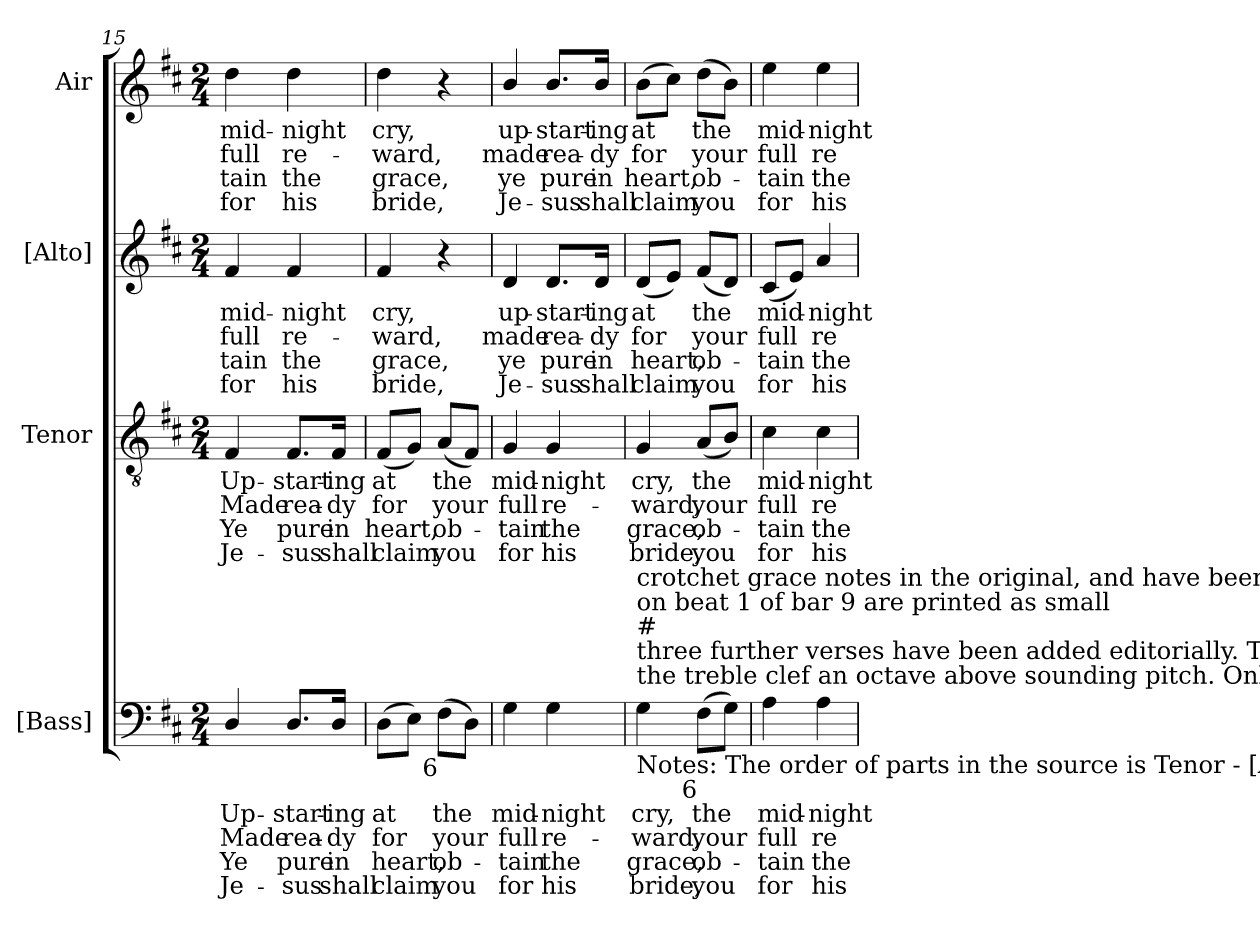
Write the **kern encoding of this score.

**kern	**text	**text	**text	**text	**kern	**text	**text	**text	**text	**kern	**text	**text	**text	**text	**kern	**text	**text	**text	**text
*part4	*part4	*part4	*part4	*part4	*part3	*part3	*part3	*part3	*part3	*part2	*part2	*part2	*part2	*part2	*part1	*part1	*part1	*part1	*part1
*staff4	*staff4	*staff4	*staff4	*staff4	*staff3	*staff3	*staff3	*staff3	*staff3	*staff2	*staff2	*staff2	*staff2	*staff2	*staff1	*staff1	*staff1	*staff1	*staff1
*I"[Bass]	*	*	*	*	*I"Tenor	*	*	*	*	*I"[Alto]	*	*	*	*	*I"Air	*	*	*	*
*I'B.	*	*	*	*	*I'T.	*	*	*	*	*I'A.	*	*	*	*	*	*	*	*	*
*clefF4	*	*	*	*	*clefGv2	*	*	*	*	*clefG2	*	*	*	*	*clefG2	*	*	*	*
*	*	*	*	*	*ITrd7c12	*	*	*	*	*	*	*	*	*	*	*	*	*	*
*k[f#c#]	*	*	*	*	*k[f#c#]	*	*	*	*	*k[f#c#]	*	*	*	*	*k[f#c#]	*	*	*	*
*D:	*	*	*	*	*D:	*	*	*	*	*D:	*	*	*	*	*D:	*	*	*	*
*M2/4	*	*	*	*	*M2/4	*	*	*	*	*M2/4	*	*	*	*	*M2/4	*	*	*	*
=15	=15	=15	=15	=15	=15	=15	=15	=15	=15	=15	=15	=15	=15	=15	=15	=15	=15	=15	=15
!	!LO:LY:b:color=#000000	!LO:LY:b:color=#000000	!LO:LY:b:color=#000000	!LO:LY:b:color=#000000	!	!	!	!	!	!	!	!	!	!	!	!	!	!	!
!	!	!	!	!	!	!LO:LY:b:color=#000000	!LO:LY:b:color=#000000	!LO:LY:b:color=#000000	!LO:LY:b:color=#000000	!	!	!	!	!	!	!	!	!	!
!	!	!	!	!	!	!	!	!	!	!	!LO:LY:b:color=#000000	!LO:LY:b:color=#000000	!LO:LY:b:color=#000000	!LO:LY:b:color=#000000	!	!	!	!	!
!	!	!	!	!	!	!	!	!	!	!	!	!	!	!	!	!LO:LY:b:color=#000000	!LO:LY:b:color=#000000	!LO:LY:b:color=#000000	!LO:LY:b:color=#000000
4Di/	Up-	Made	Ye	Je-	4FF#i/	Up-	Made	Ye	Je-	4f#i/	mid-	full	tain	for	4ddi\	mid-	full	tain	for
!	!LO:LY:b:color=#000000	!LO:LY:b:color=#000000	!LO:LY:b:color=#000000	!LO:LY:b:color=#000000	!	!	!	!	!	!	!	!	!	!	!	!	!	!	!
!	!	!	!	!	!	!LO:LY:b:color=#000000	!LO:LY:b:color=#000000	!LO:LY:b:color=#000000	!LO:LY:b:color=#000000	!	!	!	!	!	!	!	!	!	!
!	!	!	!	!	!	!	!	!	!	!	!LO:LY:b:color=#000000	!LO:LY:b:color=#000000	!LO:LY:b:color=#000000	!LO:LY:b:color=#000000	!	!	!	!	!
!	!	!	!	!	!	!	!	!	!	!	!	!	!	!	!	!LO:LY:b:color=#000000	!LO:LY:b:color=#000000	!LO:LY:b:color=#000000	!LO:LY:b:color=#000000
8.Di/L	-start-	rea-	-pure	sus	8.FF#i/L	-start-	rea-	-pure	sus	4f#i/	-night	re-	the	his	4ddi\	-night	re-	the	his
!	!LO:LY:b:color=#000000	!LO:LY:b:color=#000000	!LO:LY:b:color=#000000	!LO:LY:b:color=#000000	!	!	!	!	!	!	!	!	!	!	!	!	!	!	!
!	!	!	!	!	!	!LO:LY:b:color=#000000	!LO:LY:b:color=#000000	!LO:LY:b:color=#000000	!LO:LY:b:color=#000000	!	!	!	!	!	!	!	!	!	!
16Di/Jk	-ing	-dy	in	shall	16FF#i/Jk	-ing	-dy	in	shall	.	.	.	.	.	.	.	.	.	.
=16	=16	=16	=16	=16	=16	=16	=16	=16	=16	=16	=16	=16	=16	=16	=16	=16	=16	=16	=16
!	!LO:LY:b:color=#000000	!LO:LY:b:color=#000000	!LO:LY:b:color=#000000	!LO:LY:b:color=#000000	!	!	!	!	!	!	!	!	!	!	!	!	!	!	!
!	!	!	!	!	!	!LO:LY:b:color=#000000	!LO:LY:b:color=#000000	!LO:LY:b:color=#000000	!LO:LY:b:color=#000000	!	!	!	!	!	!	!	!	!	!
!	!	!	!	!	!	!	!	!	!	!	!LO:LY:b:color=#000000	!LO:LY:b:color=#000000	!LO:LY:b:color=#000000	!LO:LY:b:color=#000000	!	!	!	!	!
!	!	!	!	!	!	!	!	!	!	!	!	!	!	!	!	!LO:LY:b:color=#000000	!LO:LY:b:color=#000000	!LO:LY:b:color=#000000	!LO:LY:b:color=#000000
(8Di\L	at	for	heart,	claim	(8FF#i/L	at	for	heart,	claim	4f#i/	cry,	-ward,	grace,	bride,	4ddi\	cry,	-ward,	grace,	bride,
8Ei\J)	.	.	.	.	8GGi/J)	.	.	.	.	.	.	.	.	.	.	.	.	.	.
!	!LO:LY:b:color=#000000	!LO:LY:b:color=#000000	!LO:LY:b:color=#000000	!LO:LY:b:color=#000000	!	!	!	!	!	!	!	!	!	!	!	!	!	!	!
!LO:TX:b:rj:t=6	!	!	!	!	!	!	!	!	!	!	!	!	!	!	!	!	!	!	!
!	!	!	!	!	!	!LO:LY:b:color=#000000	!LO:LY:b:color=#000000	!LO:LY:b:color=#000000	!LO:LY:b:color=#000000	!	!	!	!	!	!	!	!	!	!
(8F#i\L	the	your	ob-	-you	(8AAi/L	the	your	ob-	-you	4r	.	.	.	.	4r	.	.	.	.
8Di\J)	.	.	.	.	8FF#i/J)	.	.	.	.	.	.	.	.	.	.	.	.	.	.
=17	=17	=17	=17	=17	=17	=17	=17	=17	=17	=17	=17	=17	=17	=17	=17	=17	=17	=17	=17
!	!LO:LY:b:color=#000000	!LO:LY:b:color=#000000	!LO:LY:b:color=#000000	!LO:LY:b:color=#000000	!	!	!	!	!	!	!	!	!	!	!	!	!	!	!
!	!	!	!	!	!	!LO:LY:b:color=#000000	!LO:LY:b:color=#000000	!LO:LY:b:color=#000000	!LO:LY:b:color=#000000	!	!	!	!	!	!	!	!	!	!
!	!	!	!	!	!	!	!	!	!	!	!LO:LY:b:color=#000000	!LO:LY:b:color=#000000	!LO:LY:b:color=#000000	!LO:LY:b:color=#000000	!	!	!	!	!
!	!	!	!	!	!	!	!	!	!	!	!	!	!	!	!	!LO:LY:b:color=#000000	!LO:LY:b:color=#000000	!LO:LY:b:color=#000000	!LO:LY:b:color=#000000
4Gi\	mid-	full	tain	for	4GGi/	mid-	full	tain	for	4di/	up-	made	ye	Je-	4bi/	up-	made	ye	Je-
!	!LO:LY:b:color=#000000	!LO:LY:b:color=#000000	!LO:LY:b:color=#000000	!LO:LY:b:color=#000000	!	!	!	!	!	!	!	!	!	!	!	!	!	!	!
!	!	!	!	!	!	!LO:LY:b:color=#000000	!LO:LY:b:color=#000000	!LO:LY:b:color=#000000	!LO:LY:b:color=#000000	!	!	!	!	!	!	!	!	!	!
!	!	!	!	!	!	!	!	!	!	!	!LO:LY:b:color=#000000	!LO:LY:b:color=#000000	!LO:LY:b:color=#000000	!LO:LY:b:color=#000000	!	!	!	!	!
!	!	!	!	!	!	!	!	!	!	!	!	!	!	!	!	!LO:LY:b:color=#000000	!LO:LY:b:color=#000000	!LO:LY:b:color=#000000	!LO:LY:b:color=#000000
4Gi\	-night	re-	the	his	4GGi/	-night	re-	the	his	8.di/L	-start-	rea-	-pure	sus	8.bi/L	-start-	rea-	-pure	sus
!	!	!	!	!	!	!	!	!	!	!	!LO:LY:b:color=#000000	!LO:LY:b:color=#000000	!LO:LY:b:color=#000000	!LO:LY:b:color=#000000	!	!	!	!	!
!	!	!	!	!	!	!	!	!	!	!	!	!	!	!	!	!LO:LY:b:color=#000000	!LO:LY:b:color=#000000	!LO:LY:b:color=#000000	!LO:LY:b:color=#000000
.	.	.	.	.	.	.	.	.	.	16di/Jk	-ing	-dy	in	shall	16bi/Jk	-ing	-dy	in	shall
!!LO:PB:g=z
=18	=18	=18	=18	=18	=18	=18	=18	=18	=18	=18	=18	=18	=18	=18	=18	=18	=18	=18	=18
!	!LO:LY:b:color=#000000	!LO:LY:b:color=#000000	!LO:LY:b:color=#000000	!LO:LY:b:color=#000000	!	!	!	!	!	!	!	!	!	!	!	!	!	!	!
!	!	!	!	!	!	!LO:LY:b:color=#000000	!LO:LY:b:color=#000000	!LO:LY:b:color=#000000	!LO:LY:b:color=#000000	!	!	!	!	!	!	!	!	!	!
!	!	!	!	!	!	!	!	!	!	!	!LO:LY:b:color=#000000	!LO:LY:b:color=#000000	!LO:LY:b:color=#000000	!LO:LY:b:color=#000000	!	!	!	!	!
!LO:TX:b:t=Notes&colon; The order of parts in the source is Tenor - [Alto] - Air - [Bass], with both the Tenor and Alto parts printed in	!	!	!	!	!	!	!	!	!	!	!	!	!	!	!	!	!	!	!
!LO:TX:t=the treble clef an octave above sounding pitch. Only the first verse of the text is underlaid in the source&colon;	!	!	!	!	!	!	!	!	!	!	!	!	!	!	!	!	!	!	!
!LO:TX:t=three further verses have been added editorially. The soprano D and alto F	!	!	!	!	!	!	!	!	!	!	!	!	!	!	!	!	!	!	!
!LO:TX:t=#	!	!	!	!	!	!	!	!	!	!	!	!	!	!	!	!	!	!	!
!LO:TX:t=on beat 1 of bar 9 are printed as small	!	!	!	!	!	!	!	!	!	!	!	!	!	!	!	!	!	!	!
!LO:TX:t=crotchet grace notes in the original, and have been editorially expanded.	!	!	!	!	!	!	!	!	!	!	!	!	!	!	!	!	!	!	!
!	!	!	!	!	!	!	!	!	!	!	!	!	!	!	!	!LO:LY:b:color=#000000	!LO:LY:b:color=#000000	!LO:LY:b:color=#000000	!LO:LY:b:color=#000000
4Gi\	cry,	-ward,	grace,	bride,	4GGi/	cry,	-ward,	grace,	bride,	(8di/L	at	for	heart,	claim	(8bi\L	at	for	heart,	claim
.	.	.	.	.	.	.	.	.	.	8ei/J)	.	.	.	.	8cc#i\J)	.	.	.	.
!	!LO:LY:b:color=#000000	!LO:LY:b:color=#000000	!LO:LY:b:color=#000000	!LO:LY:b:color=#000000	!	!	!	!	!	!	!	!	!	!	!	!	!	!	!
!	!	!	!	!	!	!LO:LY:b:color=#000000	!LO:LY:b:color=#000000	!LO:LY:b:color=#000000	!LO:LY:b:color=#000000	!	!	!	!	!	!	!	!	!	!
!	!	!	!	!	!	!	!	!	!	!	!LO:LY:b:color=#000000	!LO:LY:b:color=#000000	!LO:LY:b:color=#000000	!LO:LY:b:color=#000000	!	!	!	!	!
!LO:TX:b:rj:t=6	!	!	!	!	!	!	!	!	!	!	!	!	!	!	!	!	!	!	!
!	!	!	!	!	!	!	!	!	!	!	!	!	!	!	!	!LO:LY:b:color=#000000	!LO:LY:b:color=#000000	!LO:LY:b:color=#000000	!LO:LY:b:color=#000000
(8F#i\L	the	your	ob-	-you	(8AAi/L	the	your	ob-	-you	(8f#i/L	the	your	ob-	-you	(8ddi\L	the	your	ob-	-you
8Gi\J)	.	.	.	.	8BBi/J)	.	.	.	.	8di/J)	.	.	.	.	8bi\J)	.	.	.	.
=19	=19	=19	=19	=19	=19	=19	=19	=19	=19	=19	=19	=19	=19	=19	=19	=19	=19	=19	=19
!	!LO:LY:b:color=#000000	!LO:LY:b:color=#000000	!LO:LY:b:color=#000000	!LO:LY:b:color=#000000	!	!	!	!	!	!	!	!	!	!	!	!	!	!	!
!	!	!	!	!	!	!LO:LY:b:color=#000000	!LO:LY:b:color=#000000	!LO:LY:b:color=#000000	!LO:LY:b:color=#000000	!	!	!	!	!	!	!	!	!	!
!	!	!	!	!	!	!	!	!	!	!	!LO:LY:b:color=#000000	!LO:LY:b:color=#000000	!LO:LY:b:color=#000000	!LO:LY:b:color=#000000	!	!	!	!	!
!	!	!	!	!	!	!	!	!	!	!	!	!	!	!	!	!LO:LY:b:color=#000000	!LO:LY:b:color=#000000	!LO:LY:b:color=#000000	!LO:LY:b:color=#000000
4Ai\	mid-	full	tain	for	4C#i\	mid-	full	tain	for	(8c#i/L	mid-	full	tain	for	4eei\	mid-	full	tain	for
.	.	.	.	.	.	.	.	.	.	8ei/J)	.	.	.	.	.	.	.	.	.
!	!LO:LY:b:color=#000000	!LO:LY:b:color=#000000	!LO:LY:b:color=#000000	!LO:LY:b:color=#000000	!	!	!	!	!	!	!	!	!	!	!	!	!	!	!
!	!	!	!	!	!	!LO:LY:b:color=#000000	!LO:LY:b:color=#000000	!LO:LY:b:color=#000000	!LO:LY:b:color=#000000	!	!	!	!	!	!	!	!	!	!
!	!	!	!	!	!	!	!	!	!	!	!LO:LY:b:color=#000000	!LO:LY:b:color=#000000	!LO:LY:b:color=#000000	!LO:LY:b:color=#000000	!	!	!	!	!
!	!	!	!	!	!	!	!	!	!	!	!	!	!	!	!	!LO:LY:b:color=#000000	!LO:LY:b:color=#000000	!LO:LY:b:color=#000000	!LO:LY:b:color=#000000
4Ai\	-night	re-	the	his	4C#i\	-night	re-	the	his	4ai/	-night	re-	the	his	4eei\	-night	re-	the	his
=	=	=	=	=	=	=	=	=	=	=	=	=	=	=	=	=	=	=	=
*-	*-	*-	*-	*-	*-	*-	*-	*-	*-	*-	*-	*-	*-	*-	*-	*-	*-	*-	*-
